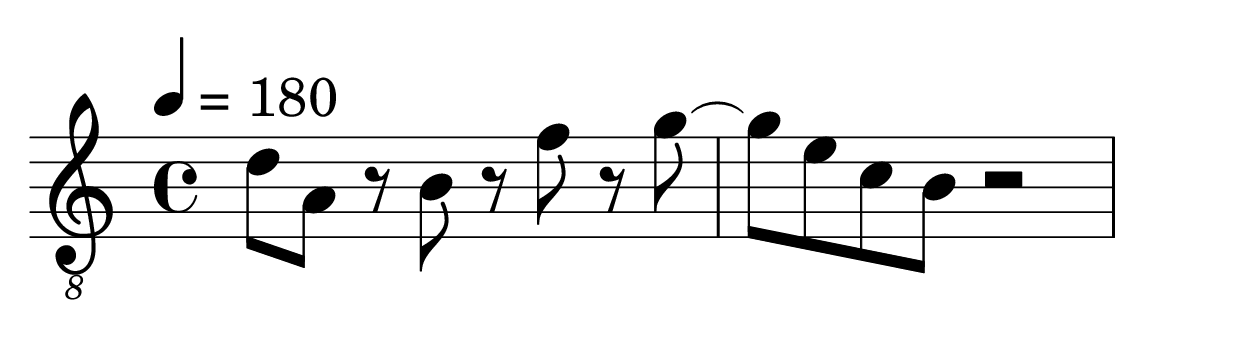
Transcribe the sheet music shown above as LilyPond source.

\version "2.24.1"

\include "page.ly"
\include "swing.ly"

global = {
  \time 4/4
  \tempo 4 = 180
}

count_in = \new DrumStaff {
  \global
  \drummode
  {
    cl4 cl  cl  cl  |
  }
}

pulse = \new DrumStaff {
  \global
  \drummode
  {
    \repeat unfold 2
    {
      r4  hh  r   hh  |
    }
  }
}

music = \new Staff \with { midiInstrument = "electric guitar (jazz)" } {
  \global
  \clef "treble_8"
  \relative c'
  {
    % ------+-------|-------+-------|-------+-------|-------+-------|
    d8      a       r       b       r       f'      r       g ~     |
    g       e       c       b       r2                              |
  }
}

\score {
  {
    \music
  }
  \layout { }
}

\score {
  \applySwing 8 #'(4 3)
  {
    \count_in
    <<
      \music
      \pulse
    >>
  }
  \midi { }
}
